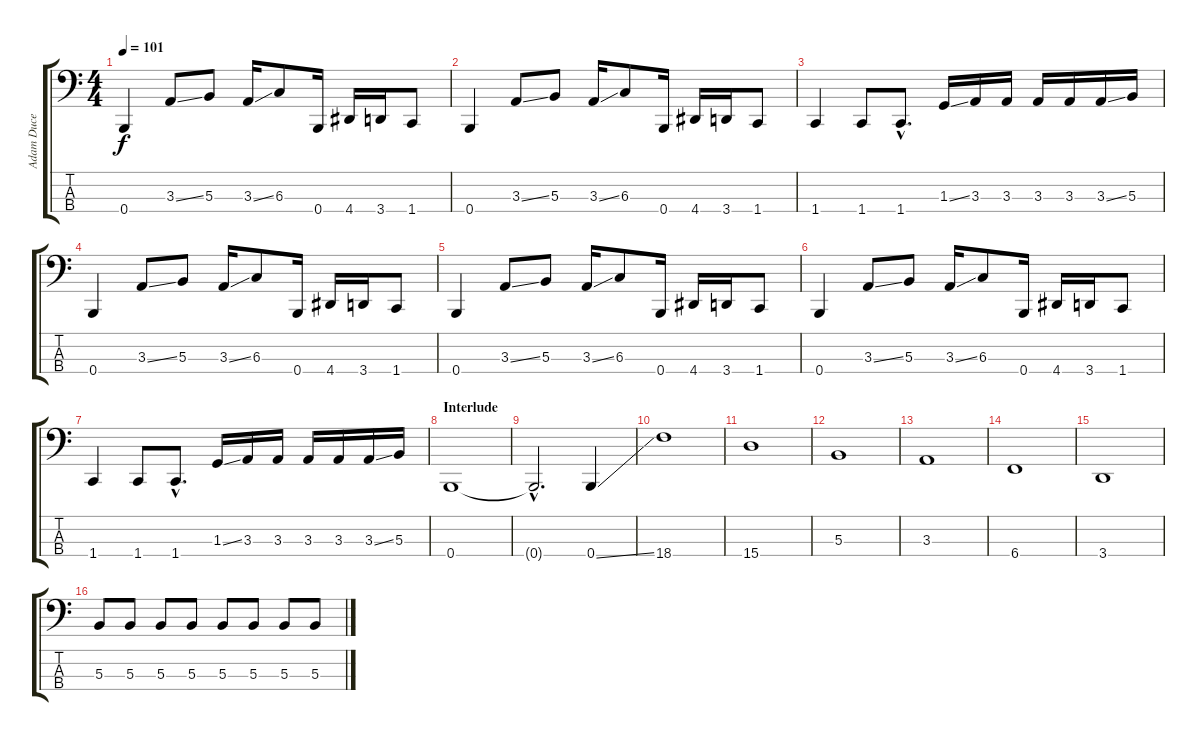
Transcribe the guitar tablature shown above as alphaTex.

\track ("Adam Duce" "Adam Duce") {instrument electricbasspick}
\staff {score tabs}
\tuning (E2 B1 Gb1 B0) {hide}
\ts (4 4)
\tempo 101
\clef f4
\ks c
0.4.4{dy f} 3.3{ss}.8 5.3.8 3.3{ss}.16 6.3.8 0.4.16 4.4.16 3.4.16 1.4.8 |
0.4.4 3.3{ss}.8 5.3.8 3.3{ss}.16 6.3.8 0.4.16 4.4.16 3.4.16 1.4.8 |
1.4.4 1.4.8 1.4{hac}.8{d} 1.3{ss}.16 3.3.16 3.3.16 3.3.16 3.3.16 3.3{ss}.16 5.3.16 |
0.4.4 3.3{ss}.8 5.3.8 3.3{ss}.16 6.3.8 0.4.16 4.4.16 3.4.16 1.4.8 |
0.4.4 3.3{ss}.8 5.3.8 3.3{ss}.16 6.3.8 0.4.16 4.4.16 3.4.16 1.4.8 |
0.4.4 3.3{ss}.8 5.3.8 3.3{ss}.16 6.3.8 0.4.16 4.4.16 3.4.16 1.4.8 |
1.4.4 1.4.8 1.4{hac}.8{d} 1.3{ss}.16 3.3.16 3.3.16 3.3.16 3.3.16 3.3{ss}.16 5.3.16 |
\section ("" "Interlude")
0.4.1 |
0.4{hac t}.2{d} 0.4{ss}.4 |
18.4.1 |
15.4.1 |
5.3.1 |
3.3.1 |
6.4.1 |
3.4.1 |
5.3.8 5.3.8 5.3.8 5.3.8 5.3.8 5.3.8 5.3.8 5.3.8
